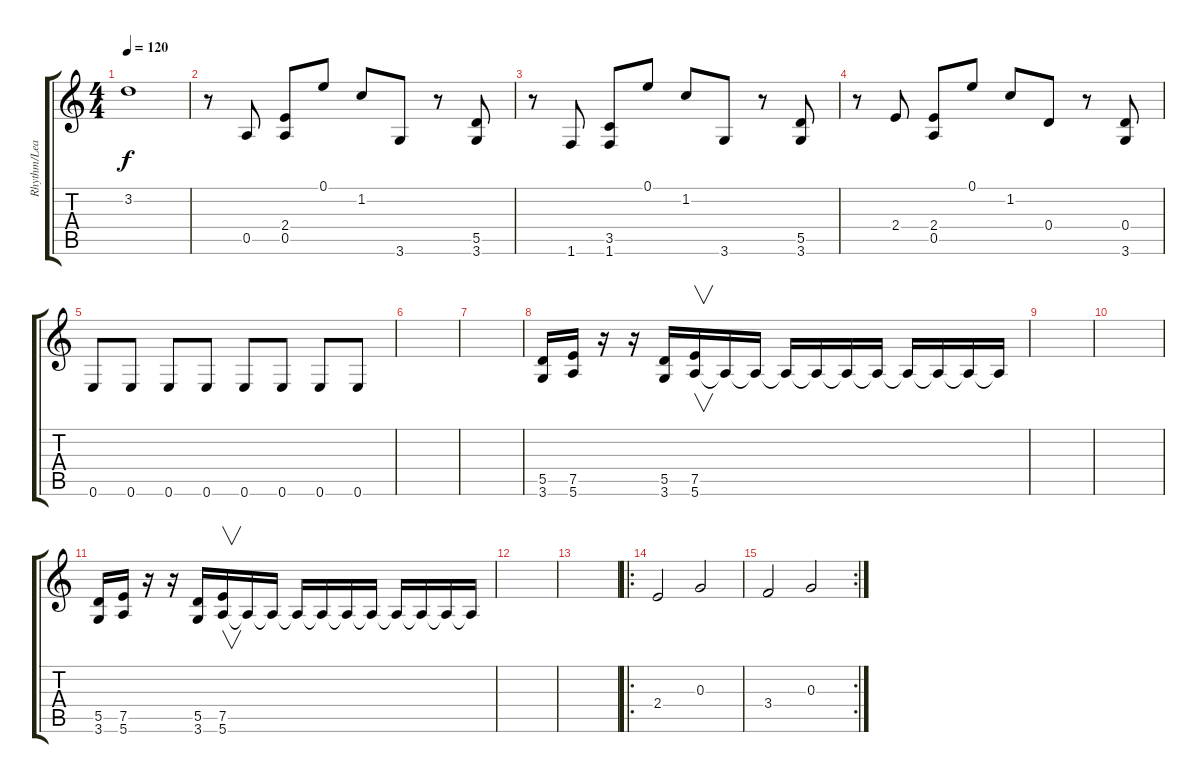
\track ("Rhythm/Lead Guitar" "Rhythm/Lea") {instrument distortionguitar}
\staff {score tabs}
\tuning (E4 B3 G3 D3 A2 E2) {hide}
\ts (4 4)
\tempo 120
\clef g2
\ks c
3.2.1{dy f} |
r.8{instrument electricguitarclean} 0.5.8 (2.4 0.5).8 0.1.8 1.2.8 3.6.8 r.8 (5.5 3.6).8 |
r.8 1.6.8 (3.5 1.6).8 0.1.8 1.2.8 3.6.8 r.8 (5.5 3.6).8 |
r.8 2.4.8 (2.4 0.5).8 0.1.8 1.2.8 0.4.8 r.8 (0.4 3.6).8 |
0.6.8 0.6.8 0.6.8 0.6.8 0.6.8 0.6.8 0.6.8 0.6.8 |
|
|
(5.5 3.6).16{instrument distortionguitar} (7.5 5.6).16 r.16 r.16 (5.5 3.6).16 (7.5 5.6).16{v} 5.6{t}.16 5.6{t}.16 5.6{t}.16 5.6{t}.16 5.6{t}.16 5.6{t}.16 5.6{t}.16 5.6{t}.16 5.6{t}.16 5.6{t}.16 |
|
|
(5.5 3.6).16 (7.5 5.6).16 r.16 r.16 (5.5 3.6).16 (7.5 5.6).16{v} 5.6{t}.16 5.6{t}.16 5.6{t}.16 5.6{t}.16 5.6{t}.16 5.6{t}.16 5.6{t}.16 5.6{t}.16 5.6{t}.16 5.6{t}.16 |
|
|
\ro
2.4.2 0.3.2 |
\rc 2
3.4.2 0.3.2
